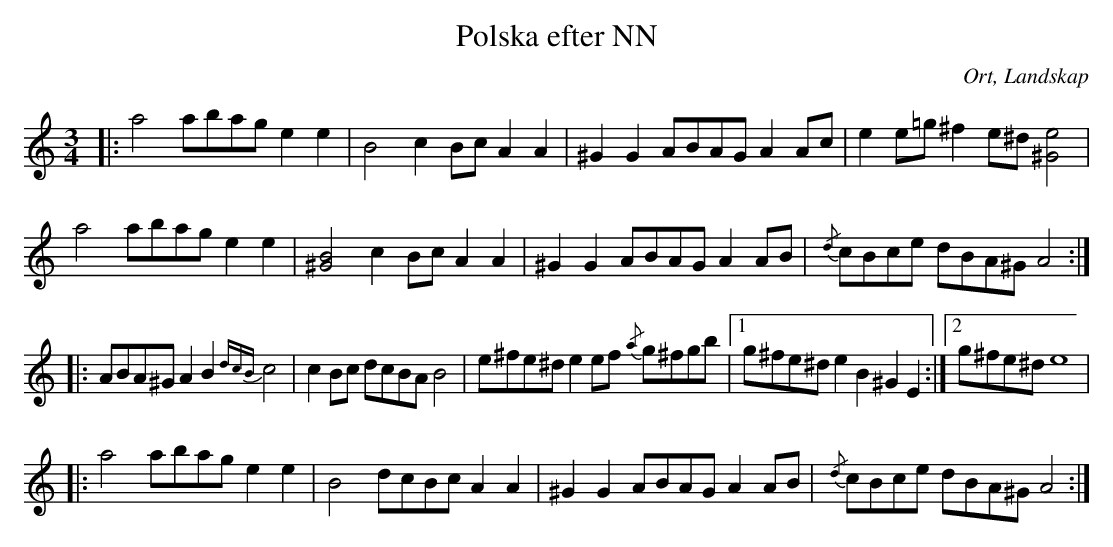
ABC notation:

X:1
T:Polska efter NN
O:Ort, Landskap
M:3/4
L:1/8
K:C
|: a4 abag e2e2|B4 c2Bc A2A2|^G2G2 ABAG A2Ac|e2e=g ^f2e^d [^G4e4]|
a4 abag e2e2|[^G4B4] c2Bc A2A2|^G2G2 ABAG A2AB|{/d}cBce dBA^G A4:|
|:ABA^G A2B2 {dcB}c4|c2Bc dcBA B4|e^fe^d e2ef {/a}g^fgb|1 g^fe^d e2B2^G2E2:|2 g^fe^d e8|
|:a4 abag e2e2|B4 dcBc A2A2|^G2G2 ABAG A2AB|{/d}cBce dBA^G A4:|
